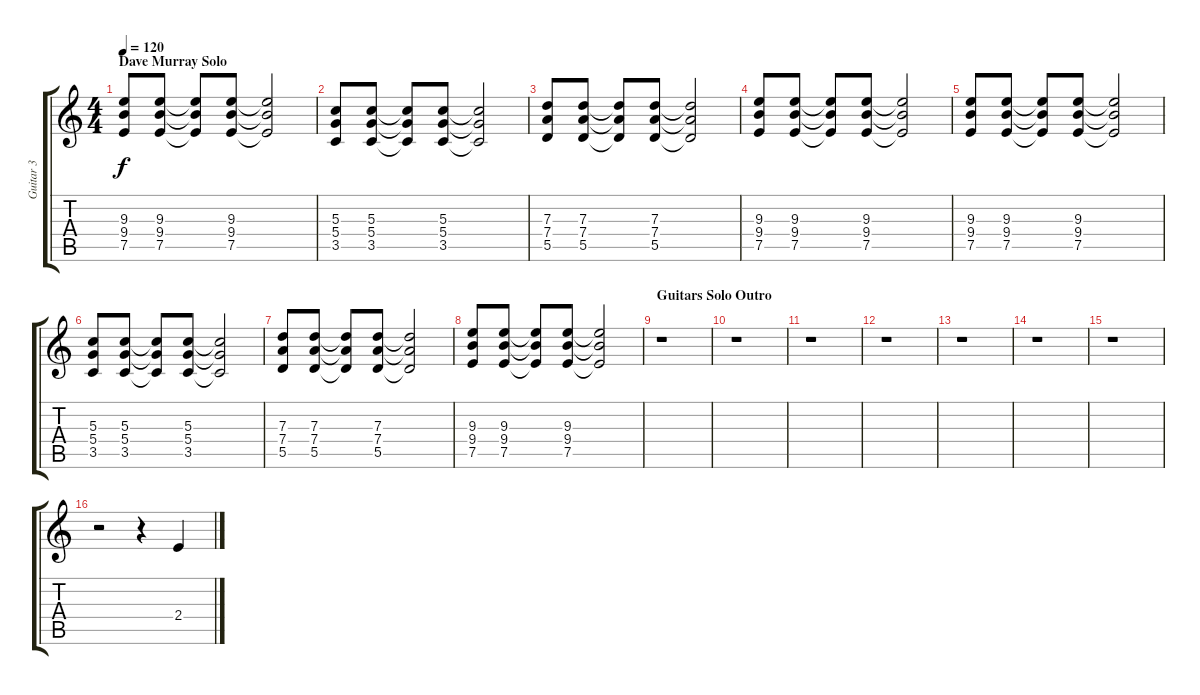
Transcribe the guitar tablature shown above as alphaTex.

\track ("Guitar 3" "Guitar 3") {instrument distortionguitar}
\staff {score tabs}
\tuning (E4 B3 G3 D3 A2 E2) {hide}
\ts (4 4)
\section ("" "Dave Murray Solo")
\tempo 120
\clef g2
\ks c
(9.3 9.4 7.5).8{dy f} (9.3 9.4 7.5).8 (9.3{t} 9.4{t} 7.5{t}).8 (9.3 9.4 7.5).8 (9.3{t} 9.4{t} 7.5{t}).2 |
(5.3 5.4 3.5).8 (5.3 5.4 3.5).8 (5.3{t} 5.4{t} 3.5{t}).8 (5.3 5.4 3.5).8 (5.3{t} 5.4{t} 3.5{t}).2 |
(7.3 7.4 5.5).8 (7.3 7.4 5.5).8 (7.3{t} 7.4{t} 5.5{t}).8 (7.3 7.4 5.5).8 (7.3{t} 7.4{t} 5.5{t}).2 |
(9.3 9.4 7.5).8 (9.3 9.4 7.5).8 (9.3{t} 9.4{t} 7.5{t}).8 (9.3 9.4 7.5).8 (9.3{t} 9.4{t} 7.5{t}).2 |
(9.3 9.4 7.5).8 (9.3 9.4 7.5).8 (9.3{t} 9.4{t} 7.5{t}).8 (9.3 9.4 7.5).8 (9.3{t} 9.4{t} 7.5{t}).2 |
(5.3 5.4 3.5).8 (5.3 5.4 3.5).8 (5.3{t} 5.4{t} 3.5{t}).8 (5.3 5.4 3.5).8 (5.3{t} 5.4{t} 3.5{t}).2 |
(7.3 7.4 5.5).8 (7.3 7.4 5.5).8 (7.3{t} 7.4{t} 5.5{t}).8 (7.3 7.4 5.5).8 (7.3{t} 7.4{t} 5.5{t}).2 |
(9.3 9.4 7.5).8 (9.3 9.4 7.5).8 (9.3{t} 9.4{t} 7.5{t}).8 (9.3 9.4 7.5).8 (9.3{t} 9.4{t} 7.5{t}).2 |
\section ("" "Guitars Solo Outro")
r.1 |
r.1 |
r.1 |
r.1 |
r.1 |
r.1 |
r.1 |
r.2 r.4 2.4{ss}.4
